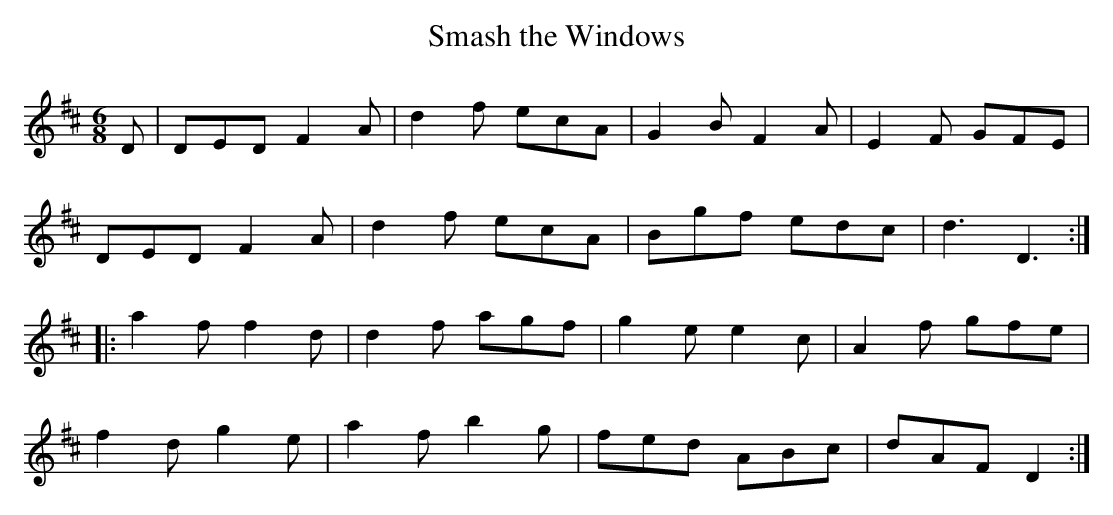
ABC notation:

X:1
T:Smash the Windows
M:6/8
L:1/8
K:D
D|DED F2A|d2f ecA|G2B F2A|E2F GFE|
DED F2A|d2f ecA|Bgf edc|d3 D3:|
|:a2f f2d|d2f agf|g2e e2c|A2f gfe|
f2d g2e|a2f b2g|fed ABc|dAF D2:|
